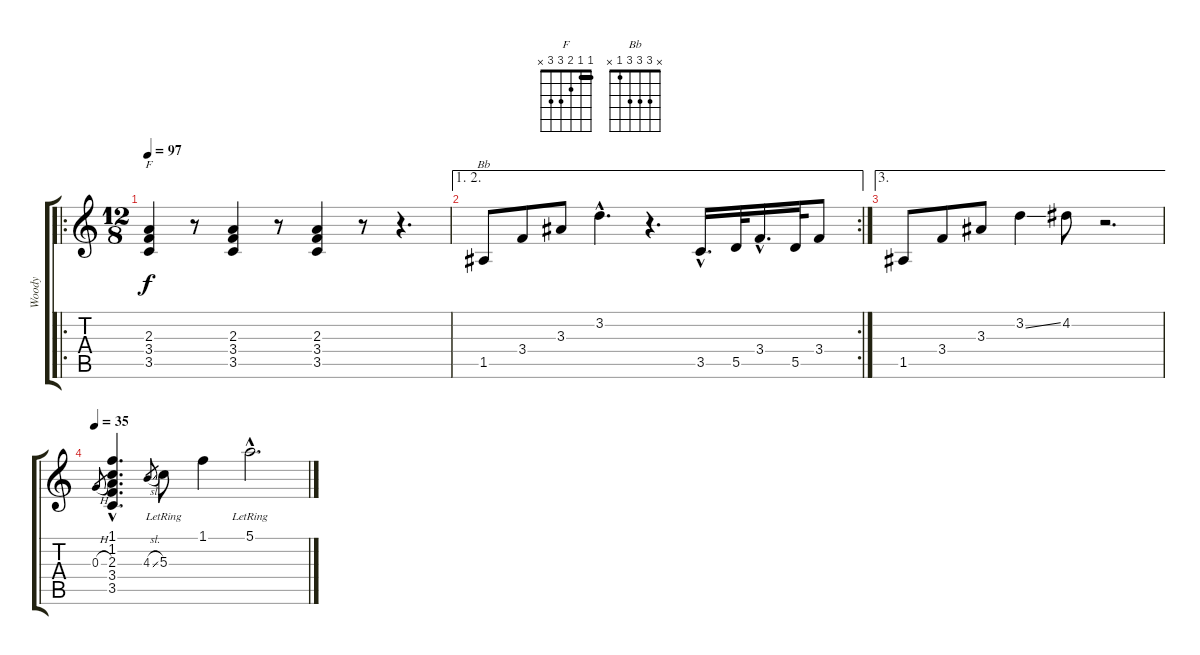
\track ("Woody" "Woody") {instrument electricguitarjazz}
\staff {score tabs}
\tuning (E4 B3 G3 D3 A2 E2) {hide}
\chord ("F" 1 1 2 3 3 x) {barre 1}
\chord ("Bb" x 3 3 3 1 x)
\ro
\ts (12 8)
\tempo 97
\clef g2
\ks c
(2.3 3.4 3.5).4{ch "F" dy f} r.8 (2.3 3.4 3.5).4 r.8 (2.3 3.4 3.5).4 r.8 r.4{d} |
\ae (1 2)
\rc 2
1.5.8{ch "Bb"} 3.4.8 3.3.8 3.2{hac}.4{d} r.4{d} 3.5{hac}.16{d} 5.5.32 3.4{hac}.16{d} 5.5.32 3.4.8 |
\ae 3
1.5.8 3.4.8 3.3.8 3.2{ss}.4 4.2.8 r.2{d} |
\tempo 35
0.3{h}.8{gr} (1.1{hac} 1.2{hac} 2.3{hac} 3.4{hac} 3.5{hac}).4{d} 4.3{sl}.8{gr} 5.3{lr}.8 1.1.4 5.1{hac lr}.2{d}
